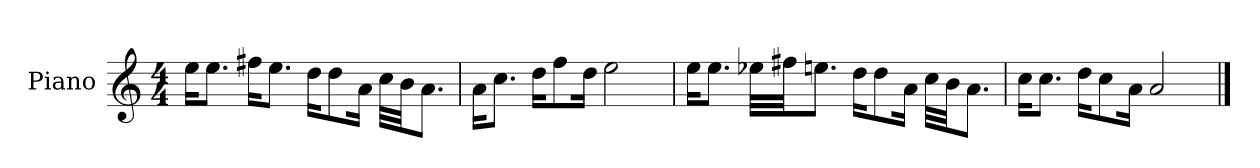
**kern
*part1
*staff1
*I"Piano
*I'P-no
*clefG2
*k[]
*M4/4
*MM90
=1
16ee\KL
8.ee\J
16ff#X\KL
8.ee\J
16dd\KL
8dd\
16a\Jk
32cc\LLL
32b\JJ
8.a\J
=2
16a\KL
8.cc\J
16dd\KL
8ff\
16dd\Jk
2ee\
=3
16ee\KL
8.ee\J
32ee-X\LLL
32ff#X\JJ
8.een\J
16dd\KL
8dd\
16a\Jk
32cc\LLL
32b\JJ
8.a\J
=4
16cc\KL
8.cc\J
16dd\KL
8cc\
16a\Jk
2a/
==
*-
